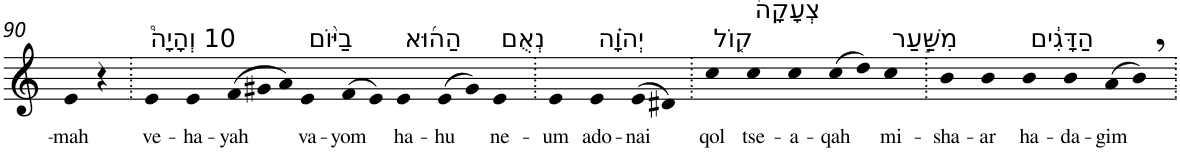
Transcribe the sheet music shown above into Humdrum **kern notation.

**kern	**text
*part1	*part1
*staff1	*staff1
*I"Piano	*
*I'Pno	*
!!LO:PB:g=z
*clefG2	*
*k[]	*
=90	=90
!	!LO:LY:b
4e	-mah
4r	.
=91.	=91.
!LO:TX:a:t=10 וְהָיָה֩	!
!	!LO:LY:b
4e	ve-
!	!LO:LY:b
4e	-ha-
!	!LO:LY:b
(>12f	-yah
12g#X	.
12a)	.
!LO:TX:a:t=בַיּ֨וֹם	!
!	!LO:LY:b
4e	va-
!	!LO:LY:b
(>8f	-yom
8e)	.
!LO:TX:a:t=הַה֜וּא	!
!	!LO:LY:b
4e	ha-
!	!LO:LY:b
(>8e	-hu
8g#)	.
!LO:TX:a:t=נְאֻם	!
!	!LO:LY:b
4e	ne-
=92.	=92.
!	!LO:LY:b
4e	-um
!LO:TX:a:t=יְהוָ֗ה	!
!	!LO:LY:b
4e	ado-
!	!LO:LY:b
(>8e	-nai
8d#X)	.
=93.	=93.
!LO:TX:a:t=ק֤וֹל	!
!	!LO:LY:b
4cc	qol
!LO:TX:a:t=צְעָקָה֙	!
!	!LO:LY:b
4cc	tse-
!	!LO:LY:b
4cc	-a-
!	!LO:LY:b
(>8cc	-qah
8dd)	.
!LO:TX:a:t=מִשַּׁ֣עַר	!
!	!LO:LY:b
4cc	mi-
=94.	=94.
!	!LO:LY:b
4b	-sha-
!	!LO:LY:b
4b	-ar
!LO:TX:a:t=הַדָּגִ֔ים	!
!	!LO:LY:b
4b	ha-
!	!LO:LY:b
4b	-da-
!	!LO:LY:b
(>8a	-gim
8b,)	.
=.	=.
*-	*-
